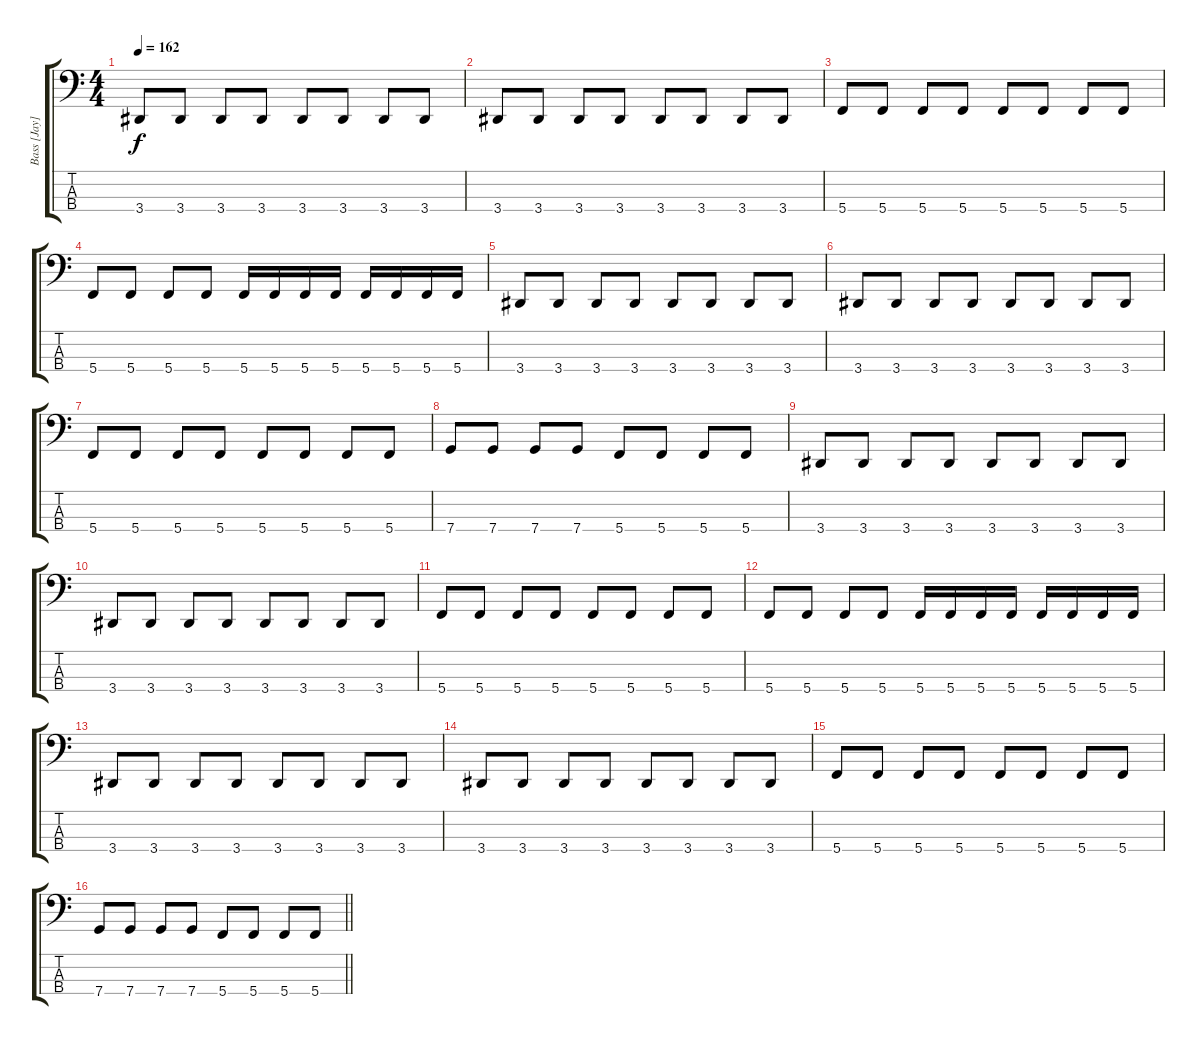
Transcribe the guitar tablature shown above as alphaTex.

\track ("Bass [Jay]" "Bass [Jay]") {instrument electricbassfinger}
\staff {score tabs}
\tuning (F2 C2 G1 C1) {hide}
\ts (4 4)
\tempo 162
\clef f4
\ks c
3.4.8{dy f} 3.4.8 3.4.8 3.4.8 3.4.8 3.4.8 3.4.8 3.4.8 |
3.4.8 3.4.8 3.4.8 3.4.8 3.4.8 3.4.8 3.4.8 3.4.8 |
5.4.8 5.4.8 5.4.8 5.4.8 5.4.8 5.4.8 5.4.8 5.4.8 |
5.4.8 5.4.8 5.4.8 5.4.8 5.4.16 5.4.16 5.4.16 5.4.16 5.4.16 5.4.16 5.4.16 5.4.16 |
3.4.8 3.4.8 3.4.8 3.4.8 3.4.8 3.4.8 3.4.8 3.4.8 |
3.4.8 3.4.8 3.4.8 3.4.8 3.4.8 3.4.8 3.4.8 3.4.8 |
5.4.8 5.4.8 5.4.8 5.4.8 5.4.8 5.4.8 5.4.8 5.4.8 |
7.4.8 7.4.8 7.4.8 7.4.8 5.4.8 5.4.8 5.4.8 5.4.8 |
3.4.8 3.4.8 3.4.8 3.4.8 3.4.8 3.4.8 3.4.8 3.4.8 |
3.4.8 3.4.8 3.4.8 3.4.8 3.4.8 3.4.8 3.4.8 3.4.8 |
5.4.8 5.4.8 5.4.8 5.4.8 5.4.8 5.4.8 5.4.8 5.4.8 |
5.4.8 5.4.8 5.4.8 5.4.8 5.4.16 5.4.16 5.4.16 5.4.16 5.4.16 5.4.16 5.4.16 5.4.16 |
3.4.8 3.4.8 3.4.8 3.4.8 3.4.8 3.4.8 3.4.8 3.4.8 |
3.4.8 3.4.8 3.4.8 3.4.8 3.4.8 3.4.8 3.4.8 3.4.8 |
5.4.8 5.4.8 5.4.8 5.4.8 5.4.8 5.4.8 5.4.8 5.4.8 |
\barLineRight lightlight
7.4.8 7.4.8 7.4.8 7.4.8 5.4.8 5.4.8 5.4.8 5.4.8
